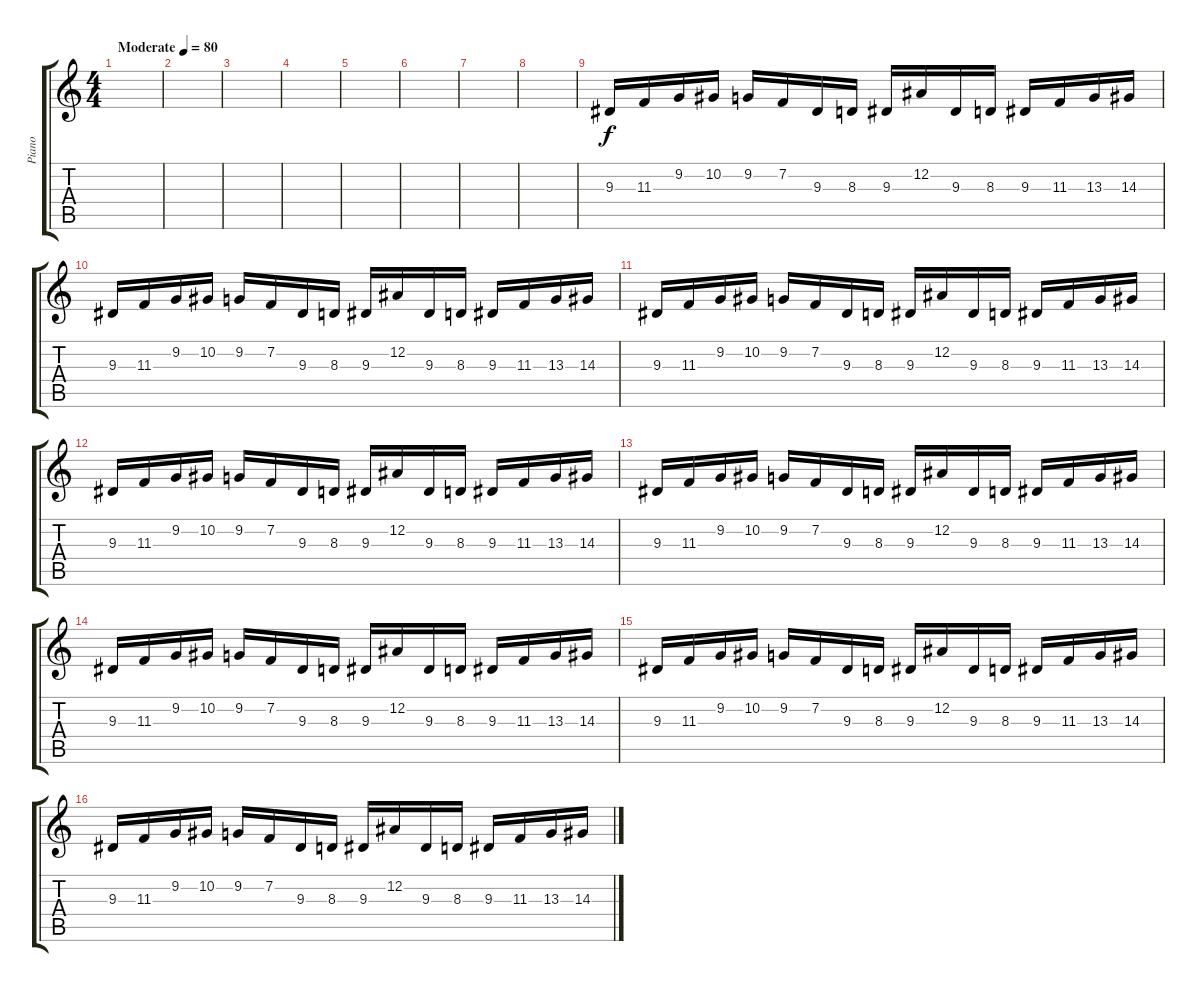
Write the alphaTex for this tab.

\track ("Piano" "Piano") {instrument acousticgrandpiano}
\staff {score tabs}
\tuning (Eb4 Bb3 Gb3 Db3 Ab2 Eb2) {hide}
\ts (4 4)
\tempo (80 "Moderate")
\clef g2
\ks c
|
|
|
|
|
|
|
|
9.3.16 11.3.16 9.2.16 10.2.16 9.2.16 7.2.16 9.3.16 8.3.16 9.3.16 12.2.16 9.3.16 8.3.16 9.3.16 11.3.16 13.3.16 14.3.16 |
9.3.16 11.3.16 9.2.16 10.2.16 9.2.16 7.2.16 9.3.16 8.3.16 9.3.16 12.2.16 9.3.16 8.3.16 9.3.16 11.3.16 13.3.16 14.3.16 |
9.3.16 11.3.16 9.2.16 10.2.16 9.2.16 7.2.16 9.3.16 8.3.16 9.3.16 12.2.16 9.3.16 8.3.16 9.3.16 11.3.16 13.3.16 14.3.16 |
9.3.16 11.3.16 9.2.16 10.2.16 9.2.16 7.2.16 9.3.16 8.3.16 9.3.16 12.2.16 9.3.16 8.3.16 9.3.16 11.3.16 13.3.16 14.3.16 |
9.3.16 11.3.16 9.2.16 10.2.16 9.2.16 7.2.16 9.3.16 8.3.16 9.3.16 12.2.16 9.3.16 8.3.16 9.3.16 11.3.16 13.3.16 14.3.16 |
9.3.16 11.3.16 9.2.16 10.2.16 9.2.16 7.2.16 9.3.16 8.3.16 9.3.16 12.2.16 9.3.16 8.3.16 9.3.16 11.3.16 13.3.16 14.3.16 |
9.3.16 11.3.16 9.2.16 10.2.16 9.2.16 7.2.16 9.3.16 8.3.16 9.3.16 12.2.16 9.3.16 8.3.16 9.3.16 11.3.16 13.3.16 14.3.16 |
9.3.16 11.3.16 9.2.16 10.2.16 9.2.16 7.2.16 9.3.16 8.3.16 9.3.16 12.2.16 9.3.16 8.3.16 9.3.16 11.3.16 13.3.16 14.3.16
